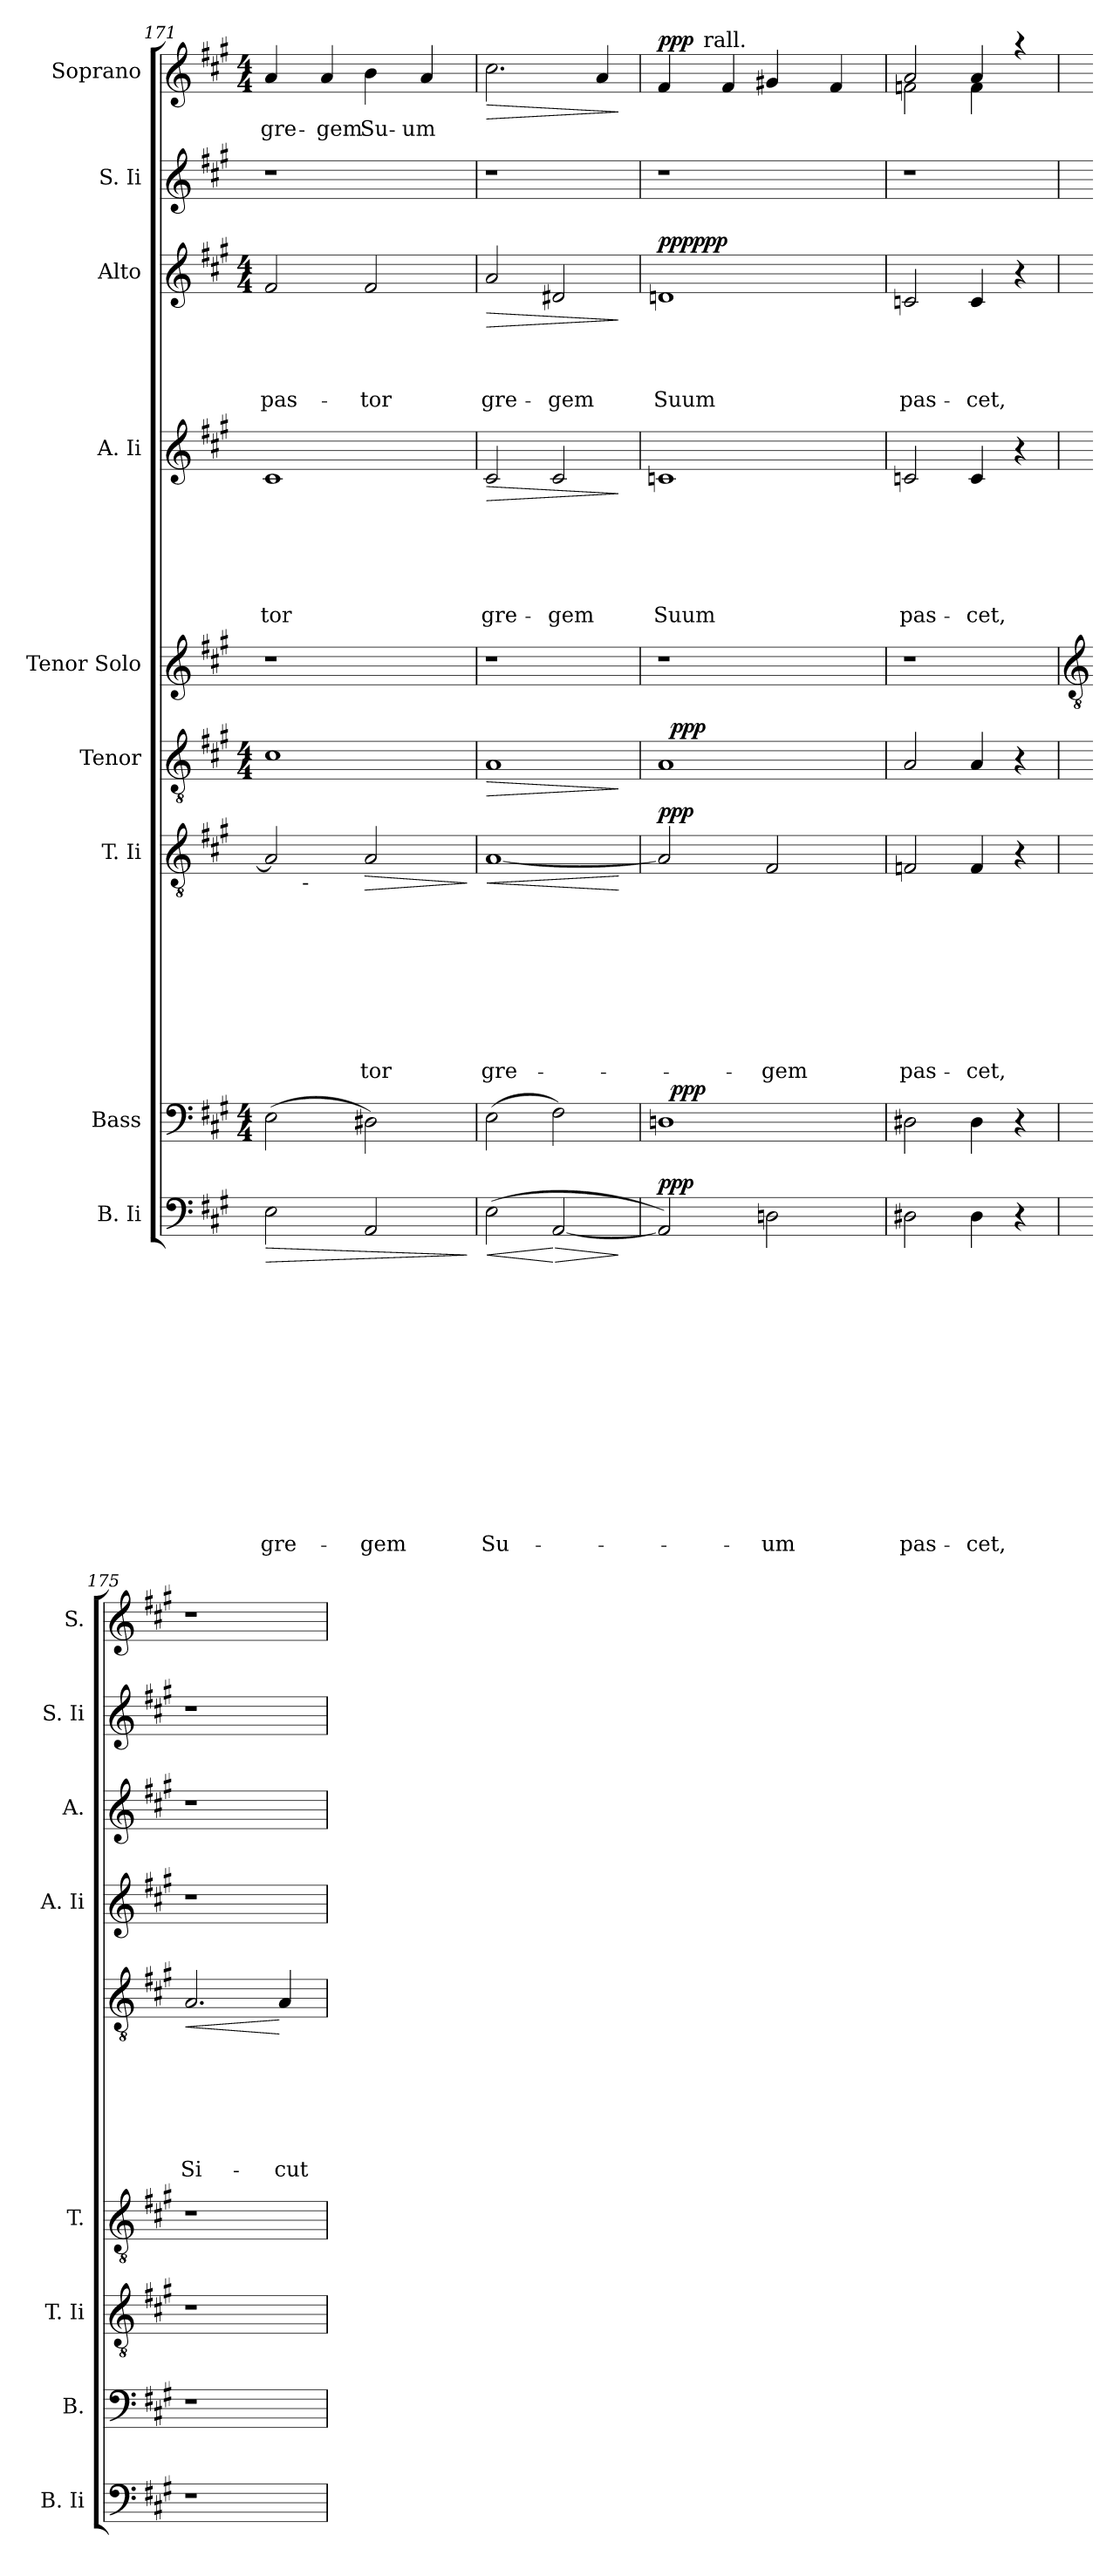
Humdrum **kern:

**kern	**text	**text	**text	**text	**text	**text	**text	**text	**text	**text	**text	**text	**text	**text	**dynam	**kern	**dynam	**kern	**text	**text	**text	**text	**text	**text	**text	**text	**text	**dynam	**kern	**dynam	**kern	**text	**text	**text	**text	**text	**text	**text	**dynam	**kern	**text	**text	**text	**text	**text	**text	**dynam	**kern	**text	**text	**text	**text	**dynam	**kern	**kern	**text	**dynam
*part9	*part9	*part9	*part9	*part9	*part9	*part9	*part9	*part9	*part9	*part9	*part9	*part9	*part9	*part9	*part9	*part8	*part8	*part7	*part7	*part7	*part7	*part7	*part7	*part7	*part7	*part7	*part7	*part7	*part6	*part6	*part5	*part5	*part5	*part5	*part5	*part5	*part5	*part5	*part5	*part4	*part4	*part4	*part4	*part4	*part4	*part4	*part4	*part3	*part3	*part3	*part3	*part3	*part3	*part2	*part1	*part1	*part1
*staff9	*staff9	*staff9	*staff9	*staff9	*staff9	*staff9	*staff9	*staff9	*staff9	*staff9	*staff9	*staff9	*staff9	*staff9	*staff9	*staff8	*staff8	*staff7	*staff7	*staff7	*staff7	*staff7	*staff7	*staff7	*staff7	*staff7	*staff7	*staff7	*staff6	*staff6	*staff5	*staff5	*staff5	*staff5	*staff5	*staff5	*staff5	*staff5	*staff5	*staff4	*staff4	*staff4	*staff4	*staff4	*staff4	*staff4	*staff4	*staff3	*staff3	*staff3	*staff3	*staff3	*staff3	*staff2	*staff1	*staff1	*staff1
*I"B. Ii	*	*	*	*	*	*	*	*	*	*	*	*	*	*	*	*I"Bass	*	*I"T. Ii	*	*	*	*	*	*	*	*	*	*	*I"Tenor	*	*I"Tenor Solo	*	*	*	*	*	*	*	*	*I"A. Ii	*	*	*	*	*	*	*	*I"Alto	*	*	*	*	*	*I"S. Ii	*I"Soprano	*	*
*I'B. Ii	*	*	*	*	*	*	*	*	*	*	*	*	*	*	*	*I'B.	*	*I'T. Ii	*	*	*	*	*	*	*	*	*	*	*I'T.	*	*	*	*	*	*	*	*	*	*	*I'A. Ii	*	*	*	*	*	*	*	*I'A.	*	*	*	*	*	*I'S. Ii	*I'S.	*	*
!!LO:LB:g=z
*clefF4	*	*	*	*	*	*	*	*	*	*	*	*	*	*	*	*clefF4	*	*clefGv2	*	*	*	*	*	*	*	*	*	*	*clefGv2	*	*clefG2	*	*	*	*	*	*	*	*	*clefG2	*	*	*	*	*	*	*	*clefG2	*	*	*	*	*	*clefG2	*clefG2	*	*
*k[f#c#g#]	*	*	*	*	*	*	*	*	*	*	*	*	*	*	*	*k[f#c#g#]	*	*k[f#c#g#]	*	*	*	*	*	*	*	*	*	*	*k[f#c#g#]	*	*k[f#c#g#]	*	*	*	*	*	*	*	*	*k[f#c#g#]	*	*	*	*	*	*	*	*k[f#c#g#]	*	*	*	*	*	*k[f#c#g#]	*k[f#c#g#]	*	*
*A:	*	*	*	*	*	*	*	*	*	*	*	*	*	*	*	*A:	*	*A:	*	*	*	*	*	*	*	*	*	*	*A:	*	*A:	*	*	*	*	*	*	*	*	*A:	*	*	*	*	*	*	*	*A:	*	*	*	*	*	*A:	*A:	*	*
*	*	*	*	*	*	*	*	*	*	*	*	*	*	*	*	*M4/4	*	*	*	*	*	*	*	*	*	*	*	*	*M4/4	*	*	*	*	*	*	*	*	*	*	*	*	*	*	*	*	*	*	*M4/4	*	*	*	*	*	*	*M4/4	*	*
=171	=171	=171	=171	=171	=171	=171	=171	=171	=171	=171	=171	=171	=171	=171	=171	=171	=171	=171	=171	=171	=171	=171	=171	=171	=171	=171	=171	=171	=171	=171	=171	=171	=171	=171	=171	=171	=171	=171	=171	=171	=171	=171	=171	=171	=171	=171	=171	=171	=171	=171	=171	=171	=171	=171	=171	=171	=171
!	!	!	!	!	!	!	!	!	!	!	!	!	!	!LO:LY:b	!LO:HP:b	!	!	!	!	!	!	!	!	!	!	!	!	!	!	!	!	!	!	!	!	!	!	!	!	!	!	!	!	!	!	!LO:LY:b	!	!	!	!	!	!LO:LY:b	!	!	!	!LO:LY:b	!
*	*	*	*	*	*	*	*	*	*	*	*	*	*	*	*	*	*	*^	*	*	*	*	*	*	*	*	*	*	*	*	*	*	*	*	*	*	*	*	*	*	*	*	*	*	*	*	*	*	*	*	*	*	*	*	*	*	*
2E\	.	.	.	.	.	.	.	.	.	.	.	.	.	gre-	>	(>2E\	.	2A/]	8.ryy	.	.	.	.	.	.	.	.	.	.	1c#	.	1r	.	.	.	.	.	.	.	.	1c#	.	.	.	.	.	-tor	.	2f#/	.	.	.	pas-	.	1r	4a/	gre-	.
!	!	!	!	!	!	!	!	!	!	!	!	!	!	!	!	!	!	!	!LO:TX:b:t=-	!	!	!	!	!	!	!	!	!	!	!	!	!	!	!	!	!	!	!	!	!	!	!	!	!	!	!	!	!	!	!	!	!	!	!	!	!	!	!
.	.	.	.	.	.	.	.	.	.	.	.	.	.	.	.	.	.	.	2ryy	.	.	.	.	.	.	.	.	.	.	.	.	.	.	.	.	.	.	.	.	.	.	.	.	.	.	.	.	.	.	.	.	.	.	.	.	.	.	.
!	!	!	!	!	!	!	!	!	!	!	!	!	!	!	!	!	!	!	!	!	!	!	!	!	!	!	!	!	!	!	!	!	!	!	!	!	!	!	!	!	!	!	!	!	!	!	!	!	!	!	!	!	!	!	!	!	!LO:LY:b	!
.	.	.	.	.	.	.	.	.	.	.	.	.	.	.	.	.	.	.	.	.	.	.	.	.	.	.	.	.	.	.	.	.	.	.	.	.	.	.	.	.	.	.	.	.	.	.	.	.	.	.	.	.	.	.	.	4a/	-gem	.
!	!	!	!	!	!	!	!	!	!	!	!	!	!	!LO:LY:b	!	!	!	!	!	!	!	!	!	!	!	!	!	!LO:LY:b	!LO:HP:b	!	!	!	!	!	!	!	!	!	!	!	!	!	!	!	!	!	!	!	!	!	!	!	!LO:LY:b	!	!	!	!LO:LY:b	!
2AA/	.	.	.	.	.	.	.	.	.	.	.	.	.	-gem	.	2D#X\)	.	2A/	.	.	.	.	.	.	.	.	.	-tor	>	.	.	.	.	.	.	.	.	.	.	.	.	.	.	.	.	.	.	.	2f#/	.	.	.	-tor	.	.	4b\	Su-	.
.	.	.	.	.	.	.	.	.	.	.	.	.	.	.	.	.	.	.	4ryy	.	.	.	.	.	.	.	.	.	.	.	.	.	.	.	.	.	.	.	.	.	.	.	.	.	.	.	.	.	.	.	.	.	.	.	.	.	.	.
!	!	!	!	!	!	!	!	!	!	!	!	!	!	!	!	!	!	!	!	!	!	!	!	!	!	!	!	!	!	!	!	!	!	!	!	!	!	!	!	!	!	!	!	!	!	!	!	!	!	!	!	!	!	!	!	!	!LO:LY:b	!
.	.	.	.	.	.	.	.	.	.	.	.	.	.	.	.	.	.	.	.	.	.	.	.	.	.	.	.	.	.	.	.	.	.	.	.	.	.	.	.	.	.	.	.	.	.	.	.	.	.	.	.	.	.	.	.	4a/	-um	.
.	.	.	.	.	.	.	.	.	.	.	.	.	.	.	.	.	.	.	16ryy	.	.	.	.	.	.	.	.	.	.	.	.	.	.	.	.	.	.	.	.	.	.	.	.	.	.	.	.	.	.	.	.	.	.	.	.	.	.	.
.	.	.	.	.	.	.	.	.	.	.	.	.	.	.	]	.	.	.	.	.	.	.	.	.	.	.	.	.	]	.	.	.	.	.	.	.	.	.	.	.	.	.	.	.	.	.	.	.	.	.	.	.	.	.	.	.	.	.
=172	=172	=172	=172	=172	=172	=172	=172	=172	=172	=172	=172	=172	=172	=172	=172	=172	=172	=172	=172	=172	=172	=172	=172	=172	=172	=172	=172	=172	=172	=172	=172	=172	=172	=172	=172	=172	=172	=172	=172	=172	=172	=172	=172	=172	=172	=172	=172	=172	=172	=172	=172	=172	=172	=172	=172	=172	=172	=172
!	!	!	!	!	!	!	!	!	!	!	!	!	!	!LO:LY:b:rj	!LO:HP:b	!	!	!	!	!	!	!	!	!	!	!	!	!LO:LY:b	!LO:HP:b	!	!	!	!	!	!	!	!	!	!	!	!	!	!	!	!	!	!	!	!	!	!	!	!	!	!	!	!	!
!	!	!	!	!	!	!	!	!	!	!	!	!	!	!	!	!	!	!	!	!	!	!	!	!	!	!	!	!	!LO:HP:n=1:b	!	!LO:HP:b	!	!	!	!	!	!	!	!	!	!	!	!	!	!	!	!LO:LY:b	!LO:HP:b	!	!	!	!	!LO:LY:b	!LO:HP:b	!	!	!	!LO:HP:b
*	*	*	*	*	*	*	*	*	*	*	*	*	*	*	*	*	*	*v	*v	*	*	*	*	*	*	*	*	*	*	*	*	*	*	*	*	*	*	*	*	*	*	*	*	*	*	*	*	*	*	*	*	*	*	*	*	*	*	*
(>2E\	.	.	.	.	.	.	.	.	.	.	.	.	.	Su-	<	(>2E\	.	[<1A	.	.	.	.	.	.	.	.	gre-	< >	1A	>	1r	.	.	.	.	.	.	.	.	2c#/	.	.	.	.	.	gre-	>	2a/	.	.	.	gre-	>	1r	2.cc#\	.	>
!	!	!	!	!	!	!	!	!	!	!	!	!	!	!	!LO:HP:n=1:b	!	!	!	!	!	!	!	!	!	!	!	!	!	!	!	!	!	!	!	!	!	!	!	!	!	!	!	!	!	!	!LO:LY:b	!	!	!	!	!	!LO:LY:b	!	!	!	!	!
[<2AA/	.	.	.	.	.	.	.	.	.	.	.	.	.	.	[ >	2F#\)	.	.	.	.	.	.	.	.	.	.	.	.	.	.	.	.	.	.	.	.	.	.	.	2c#/	.	.	.	.	.	-gem	.	2d#X/	.	.	.	-gem	.	.	.	.	.
.	.	.	.	.	.	.	.	.	.	.	.	.	.	.	.	.	.	.	.	.	.	.	.	.	.	.	.	.	.	.	.	.	.	.	.	.	.	.	.	.	.	.	.	.	.	.	.	.	.	.	.	.	.	.	4a/	.	.
.	.	.	.	.	.	.	.	.	.	.	.	.	.	.	]	.	.	.	.	.	.	.	.	.	.	.	.	[	.	]	.	.	.	.	.	.	.	.	.	.	.	.	.	.	.	.	]	.	.	.	.	.	]	.	.	.	]
=173	=173	=173	=173	=173	=173	=173	=173	=173	=173	=173	=173	=173	=173	=173	=173	=173	=173	=173	=173	=173	=173	=173	=173	=173	=173	=173	=173	=173	=173	=173	=173	=173	=173	=173	=173	=173	=173	=173	=173	=173	=173	=173	=173	=173	=173	=173	=173	=173	=173	=173	=173	=173	=173	=173	=173	=173	=173
!	!	!	!	!	!	!	!	!	!	!	!	!	!	!	!LO:DY:a	!	!	!	!	!	!	!	!	!	!	!	!	!LO:DY:a	!	!	!	!	!	!	!	!	!	!	!	!	!	!	!	!	!	!LO:LY:b	!	!	!	!	!	!LO:LY:b	!LO:DY:a	!	!	!	!
!	!	!	!	!	!	!	!	!	!	!	!	!	!	!	!	!	!	!	!	!	!	!	!	!	!	!	!	!	!	!	!	!	!	!	!	!	!	!	!	!	!	!	!	!	!	!	!	!	!	!	!	!	!LO:DY:n=1:b	!	!	!	!LO:DY:a
*	*	*	*	*	*	*	*	*	*	*	*	*	*	*	*	*^	*	*	*	*	*	*	*	*	*	*	*	*	*^	*	*	*	*	*	*	*	*	*	*	*	*	*	*	*	*	*	*	*	*	*	*	*	*	*	*^	*	*
2AA/])	.	.	.	.	.	.	.	.	.	.	.	.	.	.	ppp	1Dn	32ryy	.	2A/]	.	.	.	.	.	.	.	.	.	ppp	1A	32ryy	.	1r	.	.	.	.	.	.	.	.	1cn	.	.	.	.	.	Suum	.	1dn	.	.	.	Suum	ppp ppp	1r	4f#/	8.ryy	.	ppp
!	!	!	!	!	!	!	!	!	!	!	!	!	!	!	!	!	!	!LO:DY:a	!	!	!	!	!	!	!	!	!	!	!	!	!	!LO:DY:a	!	!	!	!	!	!	!	!	!	!	!	!	!	!	!	!	!	!	!	!	!	!	!	!	!	!	!	!
.	.	.	.	.	.	.	.	.	.	.	.	.	.	.	.	.	2ryy	ppp	.	.	.	.	.	.	.	.	.	.	.	.	2ryy	ppp	.	.	.	.	.	.	.	.	.	.	.	.	.	.	.	.	.	.	.	.	.	.	.	.	.	.	.	.
!	!	!	!	!	!	!	!	!	!	!	!	!	!	!	!	!	!	!	!	!	!	!	!	!	!	!	!	!	!	!	!	!	!	!	!	!	!	!	!	!	!	!	!	!	!	!	!	!	!	!	!	!	!	!	!	!	!	!LO:TX:a:t=rall.	!	!
.	.	.	.	.	.	.	.	.	.	.	.	.	.	.	.	.	.	.	.	.	.	.	.	.	.	.	.	.	.	.	.	.	.	.	.	.	.	.	.	.	.	.	.	.	.	.	.	.	.	.	.	.	.	.	.	.	.	2ryy	.	.
.	.	.	.	.	.	.	.	.	.	.	.	.	.	.	.	.	.	.	.	.	.	.	.	.	.	.	.	.	.	.	.	.	.	.	.	.	.	.	.	.	.	.	.	.	.	.	.	.	.	.	.	.	.	.	.	.	4f#/	.	.	.
!	!	!	!	!	!	!	!	!	!	!	!	!	!	!LO:LY:b	!	!	!	!	!	!	!	!	!	!	!	!	!	!LO:LY:b	!	!	!	!	!	!	!	!	!	!	!	!	!	!	!	!	!	!	!	!	!	!	!	!	!	!	!	!	!	!	!	!
2Dn\	.	.	.	.	.	.	.	.	.	.	.	.	.	-um	.	.	.	.	2F#/	.	.	.	.	.	.	.	.	-gem	]	.	.	.	.	.	.	.	.	.	.	.	.	.	.	.	.	.	.	.	.	.	.	.	.	.	.	.	4g#X/	.	.	.
.	.	.	.	.	.	.	.	.	.	.	.	.	.	.	.	.	4...ryy	.	.	.	.	.	.	.	.	.	.	.	.	.	4...ryy	.	.	.	.	.	.	.	.	.	.	.	.	.	.	.	.	.	.	.	.	.	.	.	.	.	.	.	.	.
.	.	.	.	.	.	.	.	.	.	.	.	.	.	.	.	.	.	.	.	.	.	.	.	.	.	.	.	.	.	.	.	.	.	.	.	.	.	.	.	.	.	.	.	.	.	.	.	.	.	.	.	.	.	.	.	.	.	4ryy	.	.
.	.	.	.	.	.	.	.	.	.	.	.	.	.	.	.	.	.	.	.	.	.	.	.	.	.	.	.	.	.	.	.	.	.	.	.	.	.	.	.	.	.	.	.	.	.	.	.	.	.	.	.	.	.	.	.	.	4f#/	.	.	.
.	.	.	.	.	.	.	.	.	.	.	.	.	.	.	.	.	.	.	.	.	.	.	.	.	.	.	.	.	.	.	.	.	.	.	.	.	.	.	.	.	.	.	.	.	.	.	.	.	.	.	.	.	.	.	.	.	.	16ryy	.	.
=174	=174	=174	=174	=174	=174	=174	=174	=174	=174	=174	=174	=174	=174	=174	=174	=174	=174	=174	=174	=174	=174	=174	=174	=174	=174	=174	=174	=174	=174	=174	=174	=174	=174	=174	=174	=174	=174	=174	=174	=174	=174	=174	=174	=174	=174	=174	=174	=174	=174	=174	=174	=174	=174	=174	=174	=174	=174	=174	=174	=174
!	!	!	!	!	!	!	!	!	!	!	!	!	!	!LO:LY:b	!	!	!	!	!	!	!	!	!	!	!	!	!	!LO:LY:b	!	!	!	!	!	!	!	!	!	!	!	!	!	!	!	!	!	!	!	!LO:LY:b	!	!	!	!	!	!LO:LY:b	!	!	!	!	!	!
*	*	*	*	*	*	*	*	*	*	*	*	*	*	*	*	*v	*v	*	*	*	*	*	*	*	*	*	*	*	*	*v	*v	*	*	*	*	*	*	*	*	*	*	*	*	*	*	*	*	*	*	*	*	*	*	*	*	*	*	*	*	*
2D#X\	.	.	.	.	.	.	.	.	.	.	.	.	.	pas-	.	2D#X\	.	2Fn/	.	.	.	.	.	.	.	.	pas-	.	2A/	.	1r	.	.	.	.	.	.	.	.	2cn/	.	.	.	.	.	pas-	.	2cn/	.	.	.	pas-	.	1r	2a/	2fn\	.	.
!	!	!	!	!	!	!	!	!	!	!	!	!	!	!LO:LY:b	!	!	!	!	!	!	!	!	!	!	!	!	!LO:LY:b	!	!	!	!	!	!	!	!	!	!	!	!	!	!	!	!	!	!	!LO:LY:b	!	!	!	!	!	!LO:LY:b	!	!	!	!	!	!
4D#\	.	.	.	.	.	.	.	.	.	.	.	.	.	-cet,	.	4D#\	.	4F/	.	.	.	.	.	.	.	.	-cet,	.	4A/	.	.	.	.	.	.	.	.	.	.	4c/	.	.	.	.	.	-cet,	.	4c/	.	.	.	-cet,	.	.	4a/	4f\	.	.
4r	.	.	.	.	.	.	.	.	.	.	.	.	.	.	.	4r	.	4r	.	.	.	.	.	.	.	.	.	.	4r	.	.	.	.	.	.	.	.	.	.	4r	.	.	.	.	.	.	.	4r	.	.	.	.	.	.	4raa	4ryy	.	.
*	*	*	*	*	*	*	*	*	*	*	*	*	*	*	*	*	*	*	*	*	*	*	*	*	*	*	*	*	*	*	*	*	*	*	*	*	*	*	*	*	*	*	*	*	*	*	*	*	*	*	*	*	*	*	*v	*v	*	*
!!LO:PB:g=z
=175	=175	=175	=175	=175	=175	=175	=175	=175	=175	=175	=175	=175	=175	=175	=175	=175	=175	=175	=175	=175	=175	=175	=175	=175	=175	=175	=175	=175	=175	=175	=175	=175	=175	=175	=175	=175	=175	=175	=175	=175	=175	=175	=175	=175	=175	=175	=175	=175	=175	=175	=175	=175	=175	=175	=175	=175	=175
*	*	*	*	*	*	*	*	*	*	*	*	*	*	*	*	*	*	*	*	*	*	*	*	*	*	*	*	*	*	*	*clefGv2	*	*	*	*	*	*	*	*	*	*	*	*	*	*	*	*	*	*	*	*	*	*	*	*	*	*
*	*	*	*	*	*	*	*	*	*	*	*	*	*	*	*	*	*	*	*	*	*	*	*	*	*	*	*	*	*	*	*	*	*	*	*	*	*	*	*	*	*	*	*	*	*	*	*	*	*	*	*	*	*	*	*^	*	*
!	!	!	!	!	!	!	!	!	!	!	!	!	!	!	!	!	!	!	!	!	!	!	!	!	!	!	!	!	!	!	!	!	!	!	!	!	!	!LO:LY:b	!LO:HP:b	!	!	!	!	!	!	!	!	!	!	!	!	!	!	!	!	!	!	!
*	*	*	*	*	*	*	*	*	*	*	*	*	*	*	*	*	*	*	*	*	*	*	*	*	*	*	*	*	*	*	*	*	*	*	*	*	*	*	*	*	*	*	*	*	*	*	*	*	*	*	*	*	*	*	*v	*v	*	*
1r	.	.	.	.	.	.	.	.	.	.	.	.	.	.	.	1r	.	1r	.	.	.	.	.	.	.	.	.	.	1r	.	2.A/	.	.	.	.	.	.	Si-	<	1r	.	.	.	.	.	.	.	1r	.	.	.	.	.	1r	1r	.	.
!	!	!	!	!	!	!	!	!	!	!	!	!	!	!	!	!	!	!	!	!	!	!	!	!	!	!	!	!	!	!	!	!	!	!	!	!	!	!LO:LY:b	!	!	!	!	!	!	!	!	!	!	!	!	!	!	!	!	!	!	!
.	.	.	.	.	.	.	.	.	.	.	.	.	.	.	.	.	.	.	.	.	.	.	.	.	.	.	.	.	.	.	4A/	.	.	.	.	.	.	-cut	[	.	.	.	.	.	.	.	.	.	.	.	.	.	.	.	.	.	.
=	=	=	=	=	=	=	=	=	=	=	=	=	=	=	=	=	=	=	=	=	=	=	=	=	=	=	=	=	=	=	=	=	=	=	=	=	=	=	=	=	=	=	=	=	=	=	=	=	=	=	=	=	=	=	=	=	=
*-	*-	*-	*-	*-	*-	*-	*-	*-	*-	*-	*-	*-	*-	*-	*-	*-	*-	*-	*-	*-	*-	*-	*-	*-	*-	*-	*-	*-	*-	*-	*-	*-	*-	*-	*-	*-	*-	*-	*-	*-	*-	*-	*-	*-	*-	*-	*-	*-	*-	*-	*-	*-	*-	*-	*-	*-	*-
